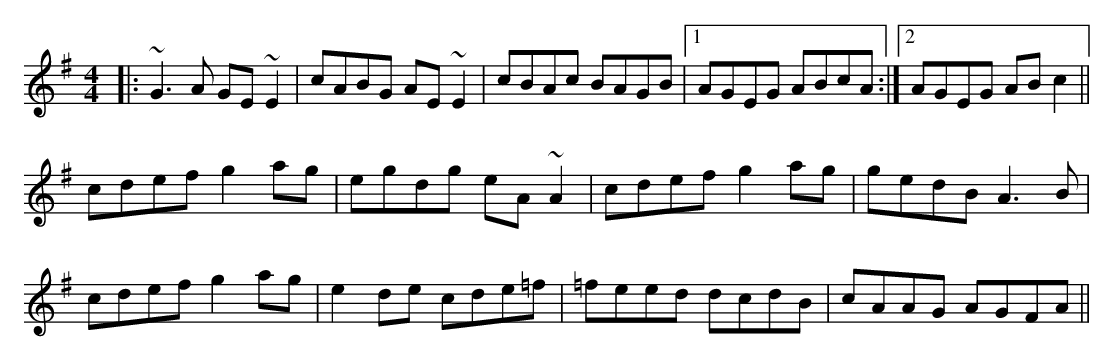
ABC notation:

X:1
M:4/4
K:G
|:~G3A GE~E2|cABG AE~E2|cBAc BAGB|1 AGEG ABcA:|2 AGEG ABc2||
cdef g2ag|egdg eA~A2|cdef g2ag|gedB A3B|
cdef g2ag|e2de cde=f|=feed dcdB|cAAG AGFA||
